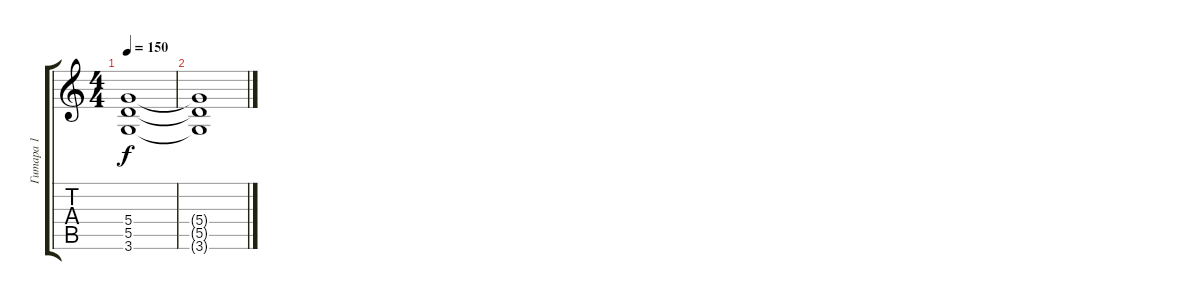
\track ("Гитара 1" "Гитара 1") {instrument overdrivenguitar}
\staff {score tabs}
\tuning (E4 B3 G3 D3 A2 E2) {hide}
\ts (4 4)
\tempo 150
\clef g2
\ks c
(5.4 5.5 3.6).1{dy f} |
(5.4{t} 5.5{t} 3.6{t}).1
